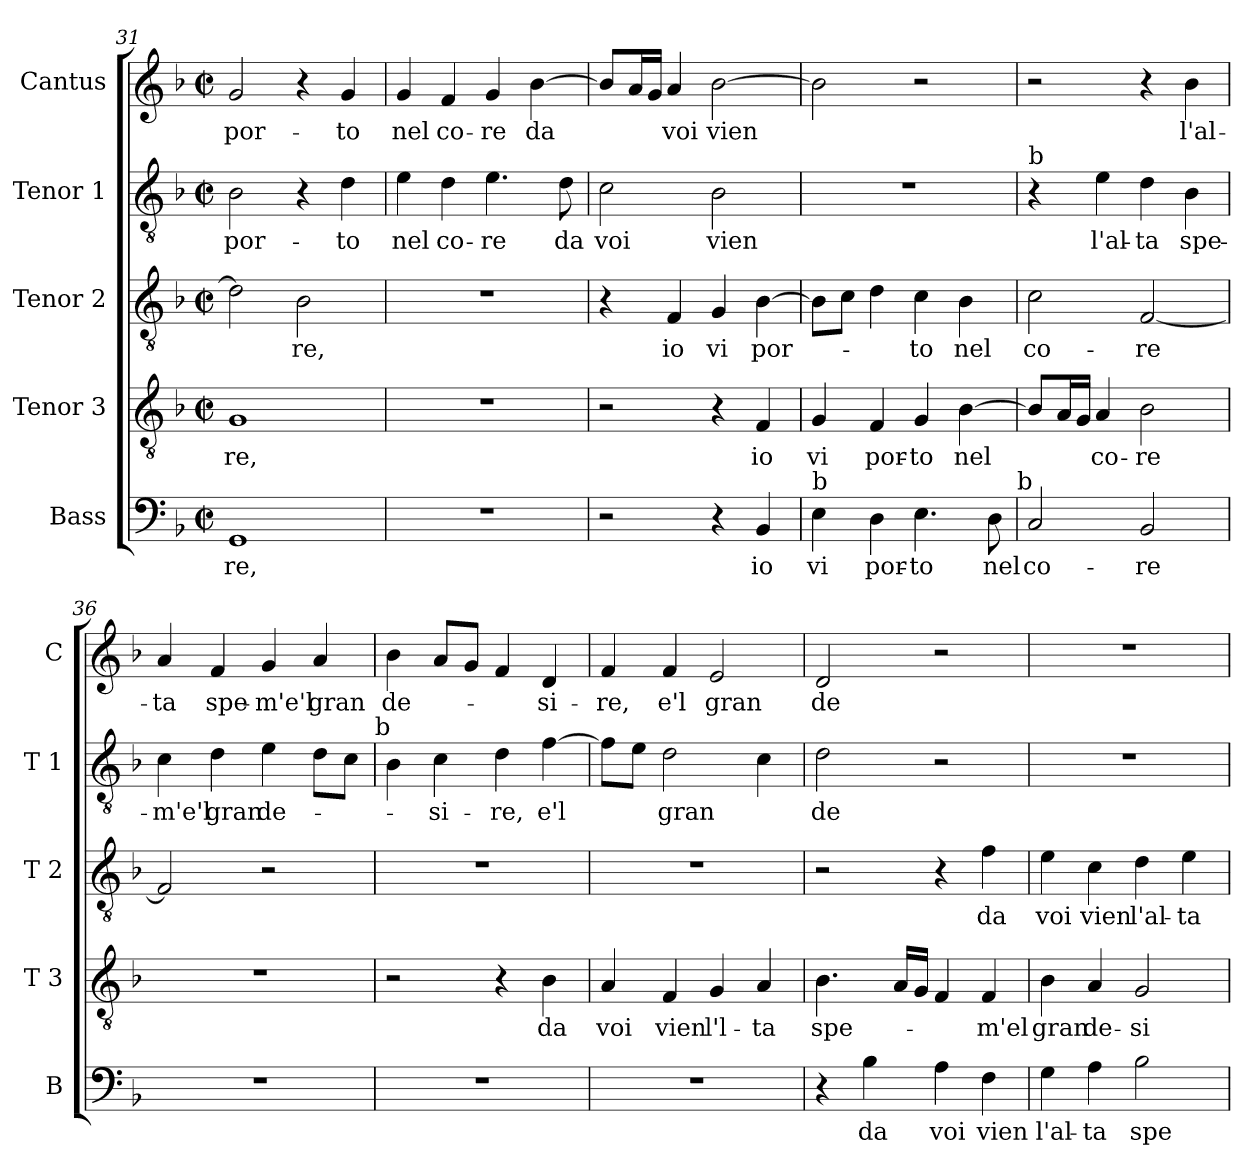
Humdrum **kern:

**kern	**text	**kern	**text	**kern	**text	**kern	**text	**kern	**text
*part5	*part5	*part4	*part4	*part3	*part3	*part2	*part2	*part1	*part1
*staff5	*staff5	*staff4	*staff4	*staff3	*staff3	*staff2	*staff2	*staff1	*staff1
*I"Bass	*	*I"Tenor 3	*	*I"Tenor 2	*	*I"Tenor 1	*	*I"Cantus	*
*I'B	*	*I'T 3	*	*I'T 2	*	*I'T 1	*	*I'C	*
!!LO:LB:g=z
*clefF4	*	*clefGv2	*	*clefGv2	*	*clefGv2	*	*clefG2	*
*k[b-]	*	*k[b-]	*	*k[b-]	*	*k[b-]	*	*k[b-]	*
*F:	*	*F:	*	*F:	*	*F:	*	*F:	*
*M2/2	*	*M2/2	*	*M2/2	*	*M2/2	*	*M2/2	*
*met(c|)	*	*met(c|)	*	*met(c|)	*	*met(c|)	*	*met(c|)	*
=31	=31	=31	=31	=31	=31	=31	=31	=31	=31
1GG	-re,	1G	-re,	2d\]	.	2B-\	por-	2g/	por-
.	.	.	.	2B-\	-re,	4r	.	4r	.
.	.	.	.	.	.	4d\	-to	4g/	-to
=32	=32	=32	=32	=32	=32	=32	=32	=32	=32
1r	.	1r	.	1r	.	4e\	nel	4g/	nel
.	.	.	.	.	.	4d\	co-	4f/	co-
.	.	.	.	.	.	4.e\	-re	4g/	-re
.	.	.	.	.	.	.	.	[4b-\	da
.	.	.	.	.	.	8d\	da	.	.
=33	=33	=33	=33	=33	=33	=33	=33	=33	=33
2r	.	2r	.	4r	.	2c\	voi	8b-/L]	.
.	.	.	.	.	.	.	.	16a/L	.
.	.	.	.	.	.	.	.	16g/JJ	.
.	.	.	.	4F/	io	.	.	4a/	voi
4r	.	4r	.	4G/	vi	2B-\	vien	[2b-\	vien
4BB-/	io	4F/	io	[4B-\	por-	.	.	.	.
=34	=34	=34	=34	=34	=34	=34	=34	=34	=34
!LO:TX:a:t=b	!	!	!	!	!	!	!	!	!
4E\	vi	4G/	vi	8B-\L]	.	1r	.	2b-\]	.
.	.	.	.	8c\J	.	.	.	.	.
4D\	por-	4F/	por-	4d\	.	.	.	.	.
4.E\	-to	4G/	-to	4c\	-to	.	.	2r	.
.	.	[4B-\	nel	4B-\	nel	.	.	.	.
8D\	nel	.	.	.	.	.	.	.	.
!LO:TX:a:t=b	!	!	!	!	!	!	!	!	!
=35	=35	=35	=35	=35	=35	=35	=35	=35	=35
!	!	!	!	!	!	!LO:TX:a:t=b	!	!	!
2C/	co-	8B-/L]	.	2c\	co-	4r	.	2r	.
.	.	16A/L	.	.	.	.	.	.	.
.	.	16G/JJ	.	.	.	.	.	.	.
.	.	4A/	co-	.	.	4e\	l'al-	.	.
2BB-/	-re	2B-\	-re	[2F/	-re	4d\	-ta	4r	.
.	.	.	.	.	.	4B-\	spe-	4b-\	l'al-
!!LO:LB:g=z
=36	=36	=36	=36	=36	=36	=36	=36	=36	=36
1r	.	1r	.	2F/]	.	4c\	-m'e'l	4a/	-ta
.	.	.	.	.	.	4d\	gran	4f/	spe-
.	.	.	.	2r	.	4e\	de-	4g/	-m'e'l
.	.	.	.	.	.	8d\L	.	4a/	gran
.	.	.	.	.	.	8c\J	.	.	.
!	!	!	!	!	!	!LO:TX:a:t=b	!	!	!
=37	=37	=37	=37	=37	=37	=37	=37	=37	=37
1r	.	2r	.	1r	.	4B-\	.	4b-\	de-
.	.	.	.	.	.	4c\	-si-	8a/L	.
.	.	.	.	.	.	.	.	8g/J	.
.	.	4r	.	.	.	4d\	-re,	4f/	.
.	.	4B-\	da	.	.	[4f\	e'l	4d/	-si-
=38	=38	=38	=38	=38	=38	=38	=38	=38	=38
1r	.	4A/	voi	1r	.	8f\L]	.	4f/	-re,
.	.	.	.	.	.	8e\J	.	.	.
.	.	4F/	vien	.	.	2d\	gran	4f/	e'l
.	.	4G/	l'l-	.	.	.	.	2e/	gran
.	.	4A/	-ta	.	.	4c\	.	.	.
=39	=39	=39	=39	=39	=39	=39	=39	=39	=39
4r	.	4.B-\	spe-	2r	.	2d\	de-	2d/	de-
4B-\	da	.	.	.	.	.	.	.	.
.	.	16A/LL	.	.	.	.	.	.	.
.	.	16G/JJ	.	.	.	.	.	.	.
4A\	voi	4F/	.	4r	.	2r	.	2r	.
4F\	vien	4F/	-m'el	4f\	da	.	.	.	.
=40	=40	=40	=40	=40	=40	=40	=40	=40	=40
4G\	l'al-	4B-\	gran	4e\	voi	1r	.	1r	.
4A\	-ta	4A/	de-	4c\	vien	.	.	.	.
2B-\	spe-	2G/	-si-	4d\	l'al-	.	.	.	.
.	.	.	.	4e\	-ta	.	.	.	.
=	=	=	=	=	=	=	=	=	=
*-	*-	*-	*-	*-	*-	*-	*-	*-	*-
